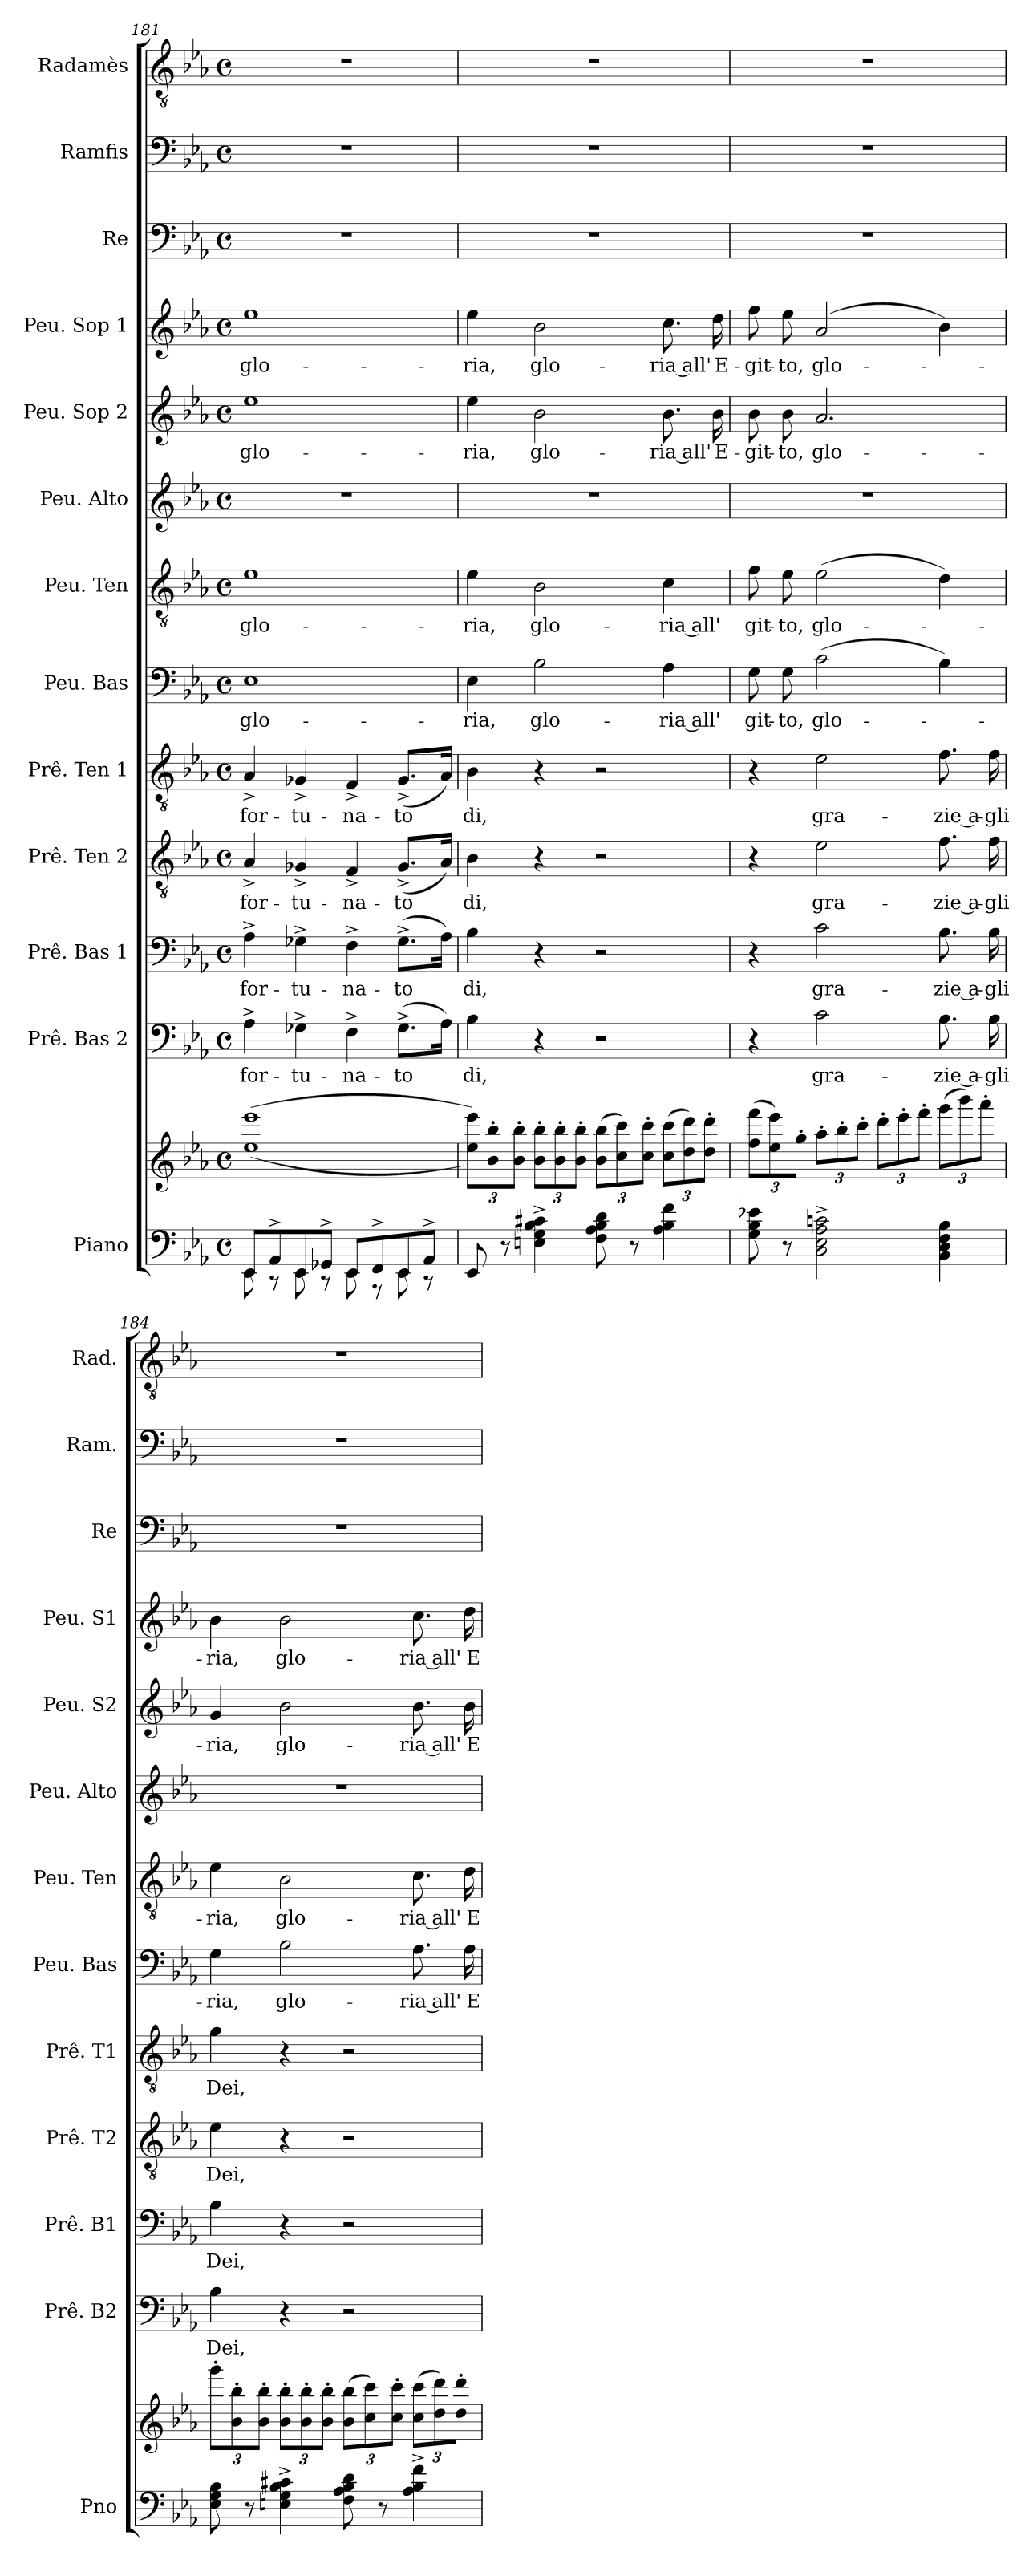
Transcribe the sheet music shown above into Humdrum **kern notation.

**kern	**kern	**kern	**text	**kern	**text	**kern	**text	**kern	**text	**kern	**text	**kern	**text	**kern	**kern	**text	**kern	**text	**kern	**kern	**kern
*part13	*part13	*part12	*part12	*part11	*part11	*part10	*part10	*part9	*part9	*part8	*part8	*part7	*part7	*part6	*part5	*part5	*part4	*part4	*part3	*part2	*part1
*staff14	*staff13	*staff12	*staff12	*staff11	*staff11	*staff10	*staff10	*staff9	*staff9	*staff8	*staff8	*staff7	*staff7	*staff6	*staff5	*staff5	*staff4	*staff4	*staff3	*staff2	*staff1
*I"Piano	*	*I"Prê. Bas 2	*	*I"Prê. Bas 1	*	*I"Prê. Ten 2	*	*I"Prê. Ten 1	*	*I"Peu. Bas	*	*I"Peu. Ten	*	*I"Peu. Alto	*I"Peu. Sop 2	*	*I"Peu. Sop 1	*	*I"Re	*I"Ramfis	*I"Radamès
*I'Pno	*	*I'Prê. B2	*	*I'Prê. B1	*	*I'Prê. T2	*	*I'Prê. T1	*	*I'Peu. Bas	*	*I'Peu. Ten	*	*I'Peu. Alto	*I'Peu. S2	*	*I'Peu. S1	*	*I'Re	*I'Ram.	*I'Rad.
*clefF4	*clefG2	*clefF4	*	*clefF4	*	*clefGv2	*	*clefGv2	*	*clefF4	*	*clefGv2	*	*clefG2	*clefG2	*	*clefG2	*	*clefF4	*clefF4	*clefGv2
*k[b-e-a-]	*k[b-e-a-]	*k[b-e-a-]	*	*k[b-e-a-]	*	*k[b-e-a-]	*	*k[b-e-a-]	*	*k[b-e-a-]	*	*k[b-e-a-]	*	*k[b-e-a-]	*k[b-e-a-]	*	*k[b-e-a-]	*	*k[b-e-a-]	*k[b-e-a-]	*k[b-e-a-]
*M4/4	*M4/4	*M4/4	*	*M4/4	*	*M4/4	*	*M4/4	*	*M4/4	*	*M4/4	*	*M4/4	*M4/4	*	*M4/4	*	*M4/4	*M4/4	*M4/4
*met(c)	*met(c)	*met(c)	*	*met(c)	*	*met(c)	*	*met(c)	*	*met(c)	*	*met(c)	*	*met(c)	*met(c)	*	*met(c)	*	*met(c)	*met(c)	*met(c)
=181	=181	=181	=181	=181	=181	=181	=181	=181	=181	=181	=181	=181	=181	=181	=181	=181	=181	=181	=181	=181	=181
*^	*	*	*	*	*	*	*	*	*	*	*	*	*	*	*	*	*	*	*	*	*
!	!	!	!	!LO:LY:b:color=#0055FF	!	!LO:LY:b:color=#AA0000	!	!LO:LY:b:color=#0055FF	!	!LO:LY:b:color=#0055FF	!	!LO:LY:b:color=#0055FF	!	!LO:LY:b:color=#0055FF	!	!	!LO:LY:b:color=#0055FF	!	!LO:LY:b:color=#0055FF	!	!	!
8EE-/L	8EE-\	(>(>1ee- 1eee-	4A-^\	for-	4A-^\	for-	4A-^/	for-	4A-^/	for-	1E-	glo-	1e-	glo-	1r	1ee-	glo-	1ee-	glo-	1r	1r	1r
8AA-^/	8r	.	.	.	.	.	.	.	.	.	.	.	.	.	.	.	.	.	.	.	.	.
!	!	!	!	!LO:LY:b:color=#0055FF	!	!LO:LY:b:color=#AA0000	!	!LO:LY:b:color=#0055FF	!	!LO:LY:b:color=#0055FF	!	!	!	!	!	!	!	!	!	!	!	!
8EE-/	8EE-\	.	4G-X^\	-tu-	4G-X^\	-tu-	4G-X^/	-tu-	4G-X^/	-tu-	.	.	.	.	.	.	.	.	.	.	.	.
8GG-X^/J	8r	.	.	.	.	.	.	.	.	.	.	.	.	.	.	.	.	.	.	.	.	.
!	!	!	!	!LO:LY:b:color=#0055FF	!	!LO:LY:b:color=#AA0000	!	!LO:LY:b:color=#0055FF	!	!LO:LY:b:color=#0055FF	!	!	!	!	!	!	!	!	!	!	!	!
8EE-/L	8EE-\	.	4F^\	-na-	4F^\	-na-	4F^/	-na-	4F^/	-na-	.	.	.	.	.	.	.	.	.	.	.	.
8FF^/	8r	.	.	.	.	.	.	.	.	.	.	.	.	.	.	.	.	.	.	.	.	.
!	!	!	!	!LO:LY:b:color=#0055FF	!	!LO:LY:b:color=#AA0000	!	!LO:LY:b:color=#0055FF	!	!LO:LY:b:color=#0055FF	!	!	!	!	!	!	!	!	!	!	!	!
8EE-/	8EE-\	.	(>8.G-^\L	-to	(>8.G-^\L	-to	(<8.G-^/L	-to	(<8.G-^/L	-to	.	.	.	.	.	.	.	.	.	.	.	.
8AA-^/J	8r	.	.	.	.	.	.	.	.	.	.	.	.	.	.	.	.	.	.	.	.	.
.	.	.	16A-\Jk)	.	16A-\Jk)	.	16A-/Jk)	.	16A-/Jk)	.	.	.	.	.	.	.	.	.	.	.	.	.
*v	*v	*	*	*	*	*	*	*	*	*	*	*	*	*	*	*	*	*	*	*	*	*
=182	=182	=182	=182	=182	=182	=182	=182	=182	=182	=182	=182	=182	=182	=182	=182	=182	=182	=182	=182	=182	=182
*	*Xbrackettup	*	*	*	*	*	*	*	*	*	*	*	*	*	*	*	*	*	*	*	*
!	!	!	!LO:LY:b:color=#0055FF	!	!LO:LY:b:color=#AA0000	!	!LO:LY:b:color=#0055FF	!	!LO:LY:b:color=#0055FF	!	!LO:LY:b:color=#0055FF	!	!LO:LY:b:color=#0055FF	!	!	!LO:LY:b:color=#0055FF	!	!LO:LY:b:color=#0055FF	!	!	!
8EE-/	12ee-\ 12eee-\L))	4B-\	di,	4B-\	di,	4B-\	di,	4B-\	di,	4E-\	ria,	4e-\	ria,	1r	4ee-\	ria,	4ee-\	-ria,	1r	1r	1r
.	12b-\' 12bb-\'	.	.	.	.	.	.	.	.	.	.	.	.	.	.	.	.	.	.	.	.
8r	.	.	.	.	.	.	.	.	.	.	.	.	.	.	.	.	.	.	.	.	.
.	12b-\' 12bb-\'J	.	.	.	.	.	.	.	.	.	.	.	.	.	.	.	.	.	.	.	.
!	!	!	!	!	!	!	!	!	!	!	!LO:LY:b:color=#0055FF	!	!LO:LY:b:color=#0055FF	!	!	!LO:LY:b:color=#0055FF	!	!LO:LY:b:color=#0055FF	!	!	!
4En\^ 4G\^ 4B-\^ 4c#X\^	12b-\' 12bb-\'L	4r	.	4r	.	4r	.	4r	.	2B-\	glo-	2B-\	glo-	.	2b-\	glo-	2b-\	glo-	.	.	.
.	12b-\' 12bb-\'	.	.	.	.	.	.	.	.	.	.	.	.	.	.	.	.	.	.	.	.
.	12b-\' 12bb-\'J	.	.	.	.	.	.	.	.	.	.	.	.	.	.	.	.	.	.	.	.
8F\ 8A-\ 8B-\ 8d\	(>12b-\ 12bb-\L	2r	.	2r	.	2r	.	2r	.	.	.	.	.	.	.	.	.	.	.	.	.
.	12cc\ 12ccc\)	.	.	.	.	.	.	.	.	.	.	.	.	.	.	.	.	.	.	.	.
8r	.	.	.	.	.	.	.	.	.	.	.	.	.	.	.	.	.	.	.	.	.
.	12cc\' 12ccc\'J	.	.	.	.	.	.	.	.	.	.	.	.	.	.	.	.	.	.	.	.
!	!	!	!	!	!	!	!	!	!	!	!LO:LY:b:color=#0055FF	!	!LO:LY:b:color=#0055FF	!	!	!LO:LY:b:color=#0055FF	!	!LO:LY:b:color=#0055FF	!	!	!
4A-\ 4B-\ 4f\	(>12cc\ 12ccc\L	.	.	.	.	.	.	.	.	4A-\	ria all'	4c\	ria all'	.	8.b-\	ria all'	8.cc\	ria all'	.	.	.
.	12dd\ 12ddd\)	.	.	.	.	.	.	.	.	.	.	.	.	.	.	.	.	.	.	.	.
.	12dd\' 12ddd\'J	.	.	.	.	.	.	.	.	.	.	.	.	.	.	.	.	.	.	.	.
!	!	!	!	!	!	!	!	!	!	!	!	!	!	!	!	!LO:LY:b:color=#0055FF	!	!LO:LY:b:color=#0055FF	!	!	!
.	.	.	.	.	.	.	.	.	.	.	.	.	.	.	16b-\	E-	16dd\	E-	.	.	.
=183	=183	=183	=183	=183	=183	=183	=183	=183	=183	=183	=183	=183	=183	=183	=183	=183	=183	=183	=183	=183	=183
!	!	!	!	!	!	!	!	!	!	!	!LO:LY:b:color=#0055FF	!	!LO:LY:b:color=#0055FF	!	!	!LO:LY:b:color=#0055FF	!	!LO:LY:b:color=#0055FF	!	!	!
8G\ 8B-\ 8e-X\	(>12ff\ 12fff\L	4r	.	4r	.	4r	.	4r	.	8G\	git-	8f\	git-	1r	8b-\	-git-	8ff\	-git-	1r	1r	1r
.	12ee-\ 12eee-\)	.	.	.	.	.	.	.	.	.	.	.	.	.	.	.	.	.	.	.	.
!	!	!	!	!	!	!	!	!	!	!	!LO:LY:b:color=#0055FF	!	!LO:LY:b:color=#0055FF	!	!	!LO:LY:b:color=#0055FF	!	!LO:LY:b:color=#0055FF	!	!	!
8r	.	.	.	.	.	.	.	.	.	8G\	-to,	8e-\	-to,	.	8b-\	-to,	8ee-\	-to,	.	.	.
.	12gg'\J	.	.	.	.	.	.	.	.	.	.	.	.	.	.	.	.	.	.	.	.
!	!	!	!LO:LY:b:color=#0055FF	!	!LO:LY:b:color=#AA0000	!	!LO:LY:b:color=#0055FF	!	!LO:LY:b:color=#0055FF	!	!LO:LY:b:color=#0055FF	!	!LO:LY:b:color=#0055FF	!	!	!LO:LY:b:color=#0055FF	!	!LO:LY:b:color=#0055FF	!	!	!
2C\^ 2E-\^ 2A-\^ 2cn\^	12aa-'\L	2c\	gra-	2c\	gra-	2e-\	gra-	2e-\	gra-	(>2c\	glo-	(>2e-\	glo-	.	2.a-/	glo-	(>2a-/	glo-	.	.	.
.	12bb-'\	.	.	.	.	.	.	.	.	.	.	.	.	.	.	.	.	.	.	.	.
.	12ccc'\J	.	.	.	.	.	.	.	.	.	.	.	.	.	.	.	.	.	.	.	.
.	12ddd'\L	.	.	.	.	.	.	.	.	.	.	.	.	.	.	.	.	.	.	.	.
.	12eee-'\	.	.	.	.	.	.	.	.	.	.	.	.	.	.	.	.	.	.	.	.
.	12fff'\J	.	.	.	.	.	.	.	.	.	.	.	.	.	.	.	.	.	.	.	.
!	!	!	!LO:LY:b:color=#0055FF	!	!LO:LY:b:color=#AA0000	!	!LO:LY:b:color=#0055FF	!	!LO:LY:b:color=#0055FF	!	!	!	!	!	!	!	!	!	!	!	!
4BB-\ 4D\ 4F\ 4B-\	(>12ggg\L	8.B-\	zie a-	8.B-\	zie a-	8.f\	zie a-	8.f\	zie a-	4B-\)	.	4d\)	.	.	.	.	4b-\)	.	.	.	.
.	12bbb-\)	.	.	.	.	.	.	.	.	.	.	.	.	.	.	.	.	.	.	.	.
.	12aaa-'\J	.	.	.	.	.	.	.	.	.	.	.	.	.	.	.	.	.	.	.	.
!	!	!	!LO:LY:b:color=#0055FF	!	!LO:LY:b:color=#AA0000	!	!LO:LY:b:color=#0055FF	!	!LO:LY:b:color=#0055FF	!	!	!	!	!	!	!	!	!	!	!	!
.	.	16B-\	-gli	16B-\	-gli	16f\	-gli	16f\	-gli	.	.	.	.	.	.	.	.	.	.	.	.
!!LO:PB:g=z
=184	=184	=184	=184	=184	=184	=184	=184	=184	=184	=184	=184	=184	=184	=184	=184	=184	=184	=184	=184	=184	=184
!	!	!	!LO:LY:b:color=#0055FF	!	!LO:LY:b:color=#AA0000	!	!LO:LY:b:color=#0055FF	!	!LO:LY:b:color=#0055FF	!	!LO:LY:b:color=#0055FF	!	!LO:LY:b:color=#0055FF	!	!	!LO:LY:b:color=#0055FF	!	!LO:LY:b:color=#0055FF	!	!	!
8E-\ 8G\ 8B-\	12ggg'\L	4B-\	Dei,	4B-\	Dei,	4e-\	Dei,	4g\	Dei,	4G\	-ria,	4e-\	-ria,	1r	4g/	-ria,	4b-\	-ria,	1r	1r	1r
.	12b-\' 12bb-\'	.	.	.	.	.	.	.	.	.	.	.	.	.	.	.	.	.	.	.	.
8r	.	.	.	.	.	.	.	.	.	.	.	.	.	.	.	.	.	.	.	.	.
.	12b-\' 12bb-\'J	.	.	.	.	.	.	.	.	.	.	.	.	.	.	.	.	.	.	.	.
!	!	!	!	!	!	!	!	!	!	!	!LO:LY:b:color=#0055FF	!	!LO:LY:b:color=#0055FF	!	!	!LO:LY:b:color=#0055FF	!	!LO:LY:b:color=#0055FF	!	!	!
4En\^ 4G\^ 4B-\^ 4c#X\^	12b-\' 12bb-\'L	4r	.	4r	.	4r	.	4r	.	2B-\	glo-	2B-\	glo-	.	2b-\	glo-	2b-\	glo-	.	.	.
.	12b-\' 12bb-\'	.	.	.	.	.	.	.	.	.	.	.	.	.	.	.	.	.	.	.	.
.	12b-\' 12bb-\'J	.	.	.	.	.	.	.	.	.	.	.	.	.	.	.	.	.	.	.	.
8F\ 8A-\ 8B-\ 8d\	(>12b-\ 12bb-\L	2r	.	2r	.	2r	.	2r	.	.	.	.	.	.	.	.	.	.	.	.	.
.	12cc\ 12ccc\)	.	.	.	.	.	.	.	.	.	.	.	.	.	.	.	.	.	.	.	.
8r	.	.	.	.	.	.	.	.	.	.	.	.	.	.	.	.	.	.	.	.	.
.	12cc\' 12ccc\'J	.	.	.	.	.	.	.	.	.	.	.	.	.	.	.	.	.	.	.	.
!	!	!	!	!	!	!	!	!	!	!	!LO:LY:b:color=#0055FF	!	!LO:LY:b:color=#0055FF	!	!	!LO:LY:b:color=#0055FF	!	!LO:LY:b:color=#0055FF	!	!	!
4A-\^ 4B-\^ 4f\^	(>12cc\ 12ccc\L	.	.	.	.	.	.	.	.	8.A-\	ria all'	8.c\	ria all'	.	8.b-\	ria all'	8.cc\	ria all'	.	.	.
.	12dd\ 12ddd\)	.	.	.	.	.	.	.	.	.	.	.	.	.	.	.	.	.	.	.	.
.	12dd\' 12ddd\'J	.	.	.	.	.	.	.	.	.	.	.	.	.	.	.	.	.	.	.	.
!	!	!	!	!	!	!	!	!	!	!	!LO:LY:b:color=#0055FF	!	!LO:LY:b:color=#0055FF	!	!	!LO:LY:b:color=#0055FF	!	!LO:LY:b:color=#0055FF	!	!	!
.	.	.	.	.	.	.	.	.	.	16A-\	E-	16d\	E-	.	16b-\	E-	16dd\	E-	.	.	.
=	=	=	=	=	=	=	=	=	=	=	=	=	=	=	=	=	=	=	=	=	=
*-	*-	*-	*-	*-	*-	*-	*-	*-	*-	*-	*-	*-	*-	*-	*-	*-	*-	*-	*-	*-	*-
